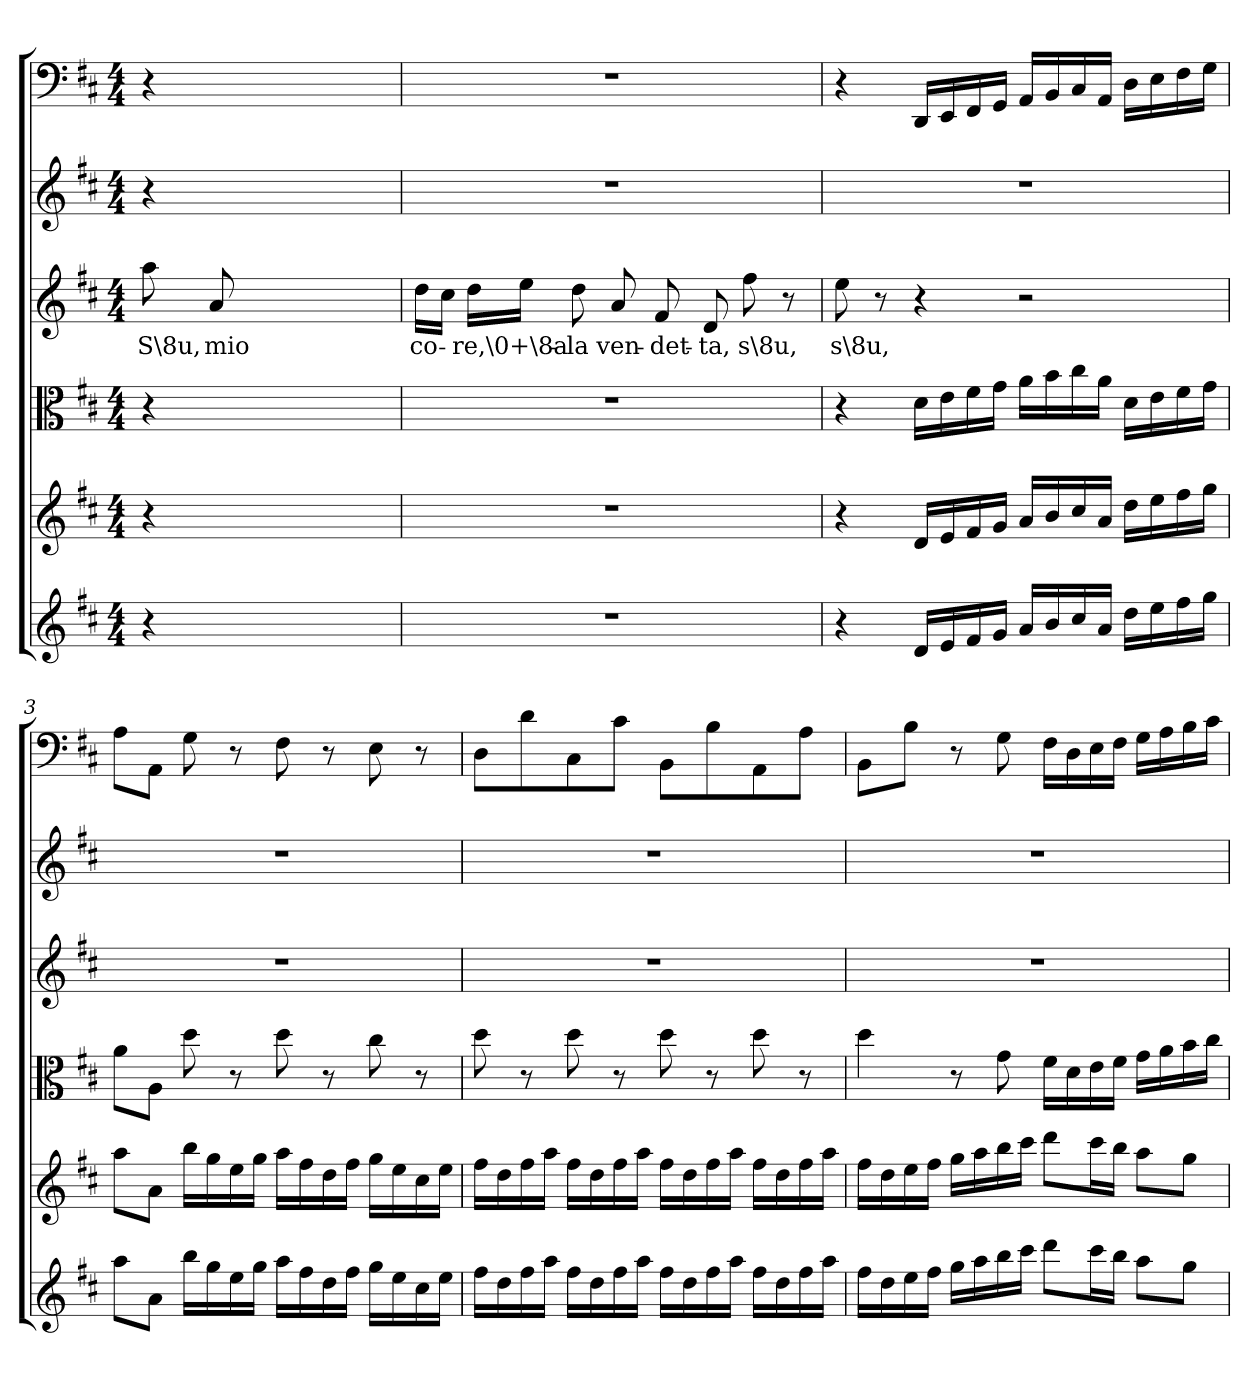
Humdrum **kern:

**kern	**kern	**kern	**kern	**text	**kern	**kern
*part6	*part5	*part4	*part3	*part3	*part2	*part1
*staff6	*staff5	*staff4	*staff3	*staff3	*staff2	*staff1
*clefG2	*clefG2	*clefC3	*clefG2	*	*clefG2	*clefF4
*k[f#c#]	*k[f#c#]	*k[f#c#]	*k[f#c#]	*	*k[f#c#]	*k[f#c#]
*D:	*D:	*D:	*D:	*	*D:	*D:
*M4/4	*M4/4	*M4/4	*M4/4	*	*M4/4	*M4/4
=	=	=	=	=	=	=
4r	4r	4r	8aa\	S\8u,	4r	4r
.	.	.	8a/	mio	.	.
2ryy	2ryy	2ryy	2ryy	.	2ryy	2ryy
4ryy	4ryy	4ryy	4ryy	.	4ryy	4ryy
=1	=1	=1	=1	=1	=1	=1
1r	1r	1r	16dd\LL	co-	1r	1r
.	.	.	16cc#\JJ	.	.	.
.	.	.	16dd\LL	-re,\0+\8a-	.	.
.	.	.	16ee\JJ	.	.	.
.	.	.	8dd\	-la	.	.
.	.	.	8a/	ven-	.	.
.	.	.	8f#/	-det-	.	.
.	.	.	8d/	-ta,	.	.
.	.	.	8ff#\	s\8u,	.	.
.	.	.	8r	.	.	.
=2	=2	=2	=2	=2	=2	=2
4r	4r	4r	8ee\	s\8u,	1r	4r
.	.	.	8r	.	.	.
16d/LL	16d/LL	16d\LL	4r	.	.	16DD/LL
16e/	16e/	16e\	.	.	.	16EE/
16f#/	16f#/	16f#\	.	.	.	16FF#/
16g/JJ	16g/JJ	16g\JJ	.	.	.	16GG/JJ
16a/LL	16a/LL	16a\LL	2r	.	.	16AA/LL
16b/	16b/	16b\	.	.	.	16BB/
16cc#/	16cc#/	16cc#\	.	.	.	16C#/
16a/JJ	16a/JJ	16a\JJ	.	.	.	16AA/JJ
16dd\LL	16dd\LL	16d\LL	.	.	.	16D\LL
16ee\	16ee\	16e\	.	.	.	16E\
16ff#\	16ff#\	16f#\	.	.	.	16F#\
16gg\JJ	16gg\JJ	16g\JJ	.	.	.	16G\JJ
=3	=3	=3	=3	=3	=3	=3
8aa\L	8aa\L	8a\L	1r	.	1r	8A\L
8a\J	8a\J	8A\J	.	.	.	8AA\J
16bb\LL	16bb\LL	8dd\	.	.	.	8G\
16gg\	16gg\	.	.	.	.	.
16ee\	16ee\	8r	.	.	.	8r
16gg\JJ	16gg\JJ	.	.	.	.	.
16aa\LL	16aa\LL	8dd\	.	.	.	8F#\
16ff#\	16ff#\	.	.	.	.	.
16dd\	16dd\	8r	.	.	.	8r
16ff#\JJ	16ff#\JJ	.	.	.	.	.
16gg\LL	16gg\LL	8cc#\	.	.	.	8E\
16ee\	16ee\	.	.	.	.	.
16cc#\	16cc#\	8r	.	.	.	8r
16ee\JJ	16ee\JJ	.	.	.	.	.
=4	=4	=4	=4	=4	=4	=4
16ff#\LL	16ff#\LL	8dd\	1r	.	1r	8D\L
16dd\	16dd\	.	.	.	.	.
16ff#\	16ff#\	8r	.	.	.	8d\
16aa\JJ	16aa\JJ	.	.	.	.	.
16ff#\LL	16ff#\LL	8dd\	.	.	.	8C#\
16dd\	16dd\	.	.	.	.	.
16ff#\	16ff#\	8r	.	.	.	8c#\J
16aa\JJ	16aa\JJ	.	.	.	.	.
16ff#\LL	16ff#\LL	8dd\	.	.	.	8BB\L
16dd\	16dd\	.	.	.	.	.
16ff#\	16ff#\	8r	.	.	.	8B\
16aa\JJ	16aa\JJ	.	.	.	.	.
16ff#\LL	16ff#\LL	8dd\	.	.	.	8AA\
16dd\	16dd\	.	.	.	.	.
16ff#\	16ff#\	8r	.	.	.	8A\J
16aa\JJ	16aa\JJ	.	.	.	.	.
=5	=5	=5	=5	=5	=5	=5
16ff#\LL	16ff#\LL	4dd\	1r	.	1r	8BB\L
16dd\	16dd\	.	.	.	.	.
16ee\	16ee\	.	.	.	.	8B\J
16ff#\JJ	16ff#\JJ	.	.	.	.	.
16gg\LL	16gg\LL	8r	.	.	.	8r
16aa\	16aa\	.	.	.	.	.
16bb\	16bb\	8g\	.	.	.	8G\
16ccc#\JJ	16ccc#\JJ	.	.	.	.	.
8ddd\L	8ddd\L	16f#\LL	.	.	.	16F#\LL
.	.	16d\	.	.	.	16D\
16ccc#\L	16ccc#\L	16e\	.	.	.	16E\
16bb\JJ	16bb\JJ	16f#\JJ	.	.	.	16F#\JJ
8aa\L	8aa\L	16g\LL	.	.	.	16G\LL
.	.	16a\	.	.	.	16A\
8gg\J	8gg\J	16b\	.	.	.	16B\
.	.	16cc#\JJ	.	.	.	16c#\JJ
=	=	=	=	=	=	=
*-	*-	*-	*-	*-	*-	*-
